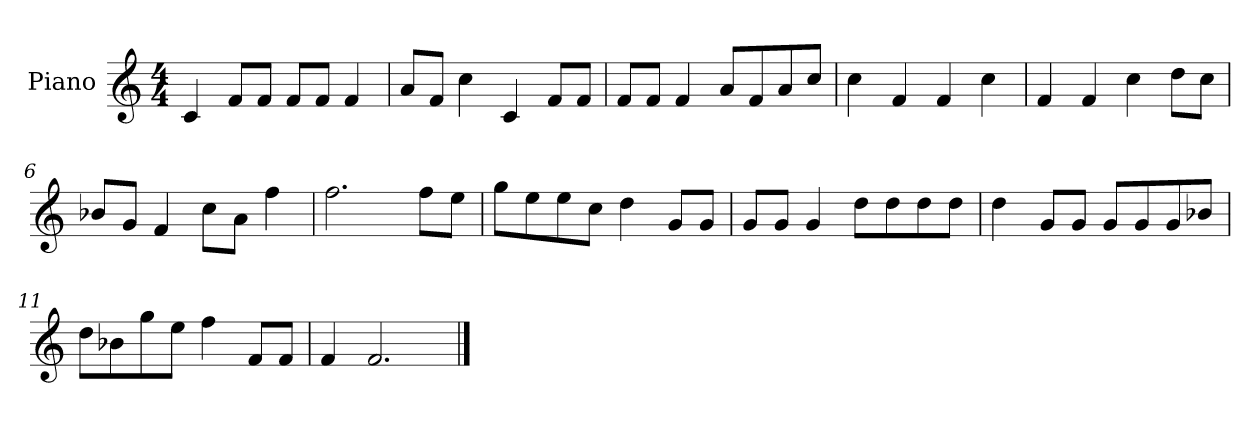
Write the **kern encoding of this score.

**kern
*part1
*staff1
*I"Piano
*I'P-no
*clefG2
*k[]
*M4/4
*MM90
=1
4c/
8f/L
8f/J
8f/L
8f/J
4f/
=2
8a/L
8f/J
4cc\
4c/
8f/L
8f/J
=3
8f/L
8f/J
4f/
8a/L
8f/
8a/
8cc/J
=4
4cc\
4f/
4f/
4cc\
=5
4f/
4f/
4cc\
8dd\L
8cc\J
=6
8b-X/L
8g/J
4f/
8cc\L
8a\J
4ff\
=7
2.ff\
8ff\L
8ee\J
!!LO:LB:g=z
=8
8gg\L
8ee\
8ee\
8cc\J
4dd\
8g/L
8g/J
=9
8g/L
8g/J
4g/
8dd\L
8dd\
8dd\
8dd\J
=10
4dd\
8g/L
8g/J
8g/L
8g/
8g/
8b-X/J
=11
8dd\L
8b-X\
8gg\
8ee\J
4ff\
8f/L
8f/J
=12
4f/
2.f/
==
*-
